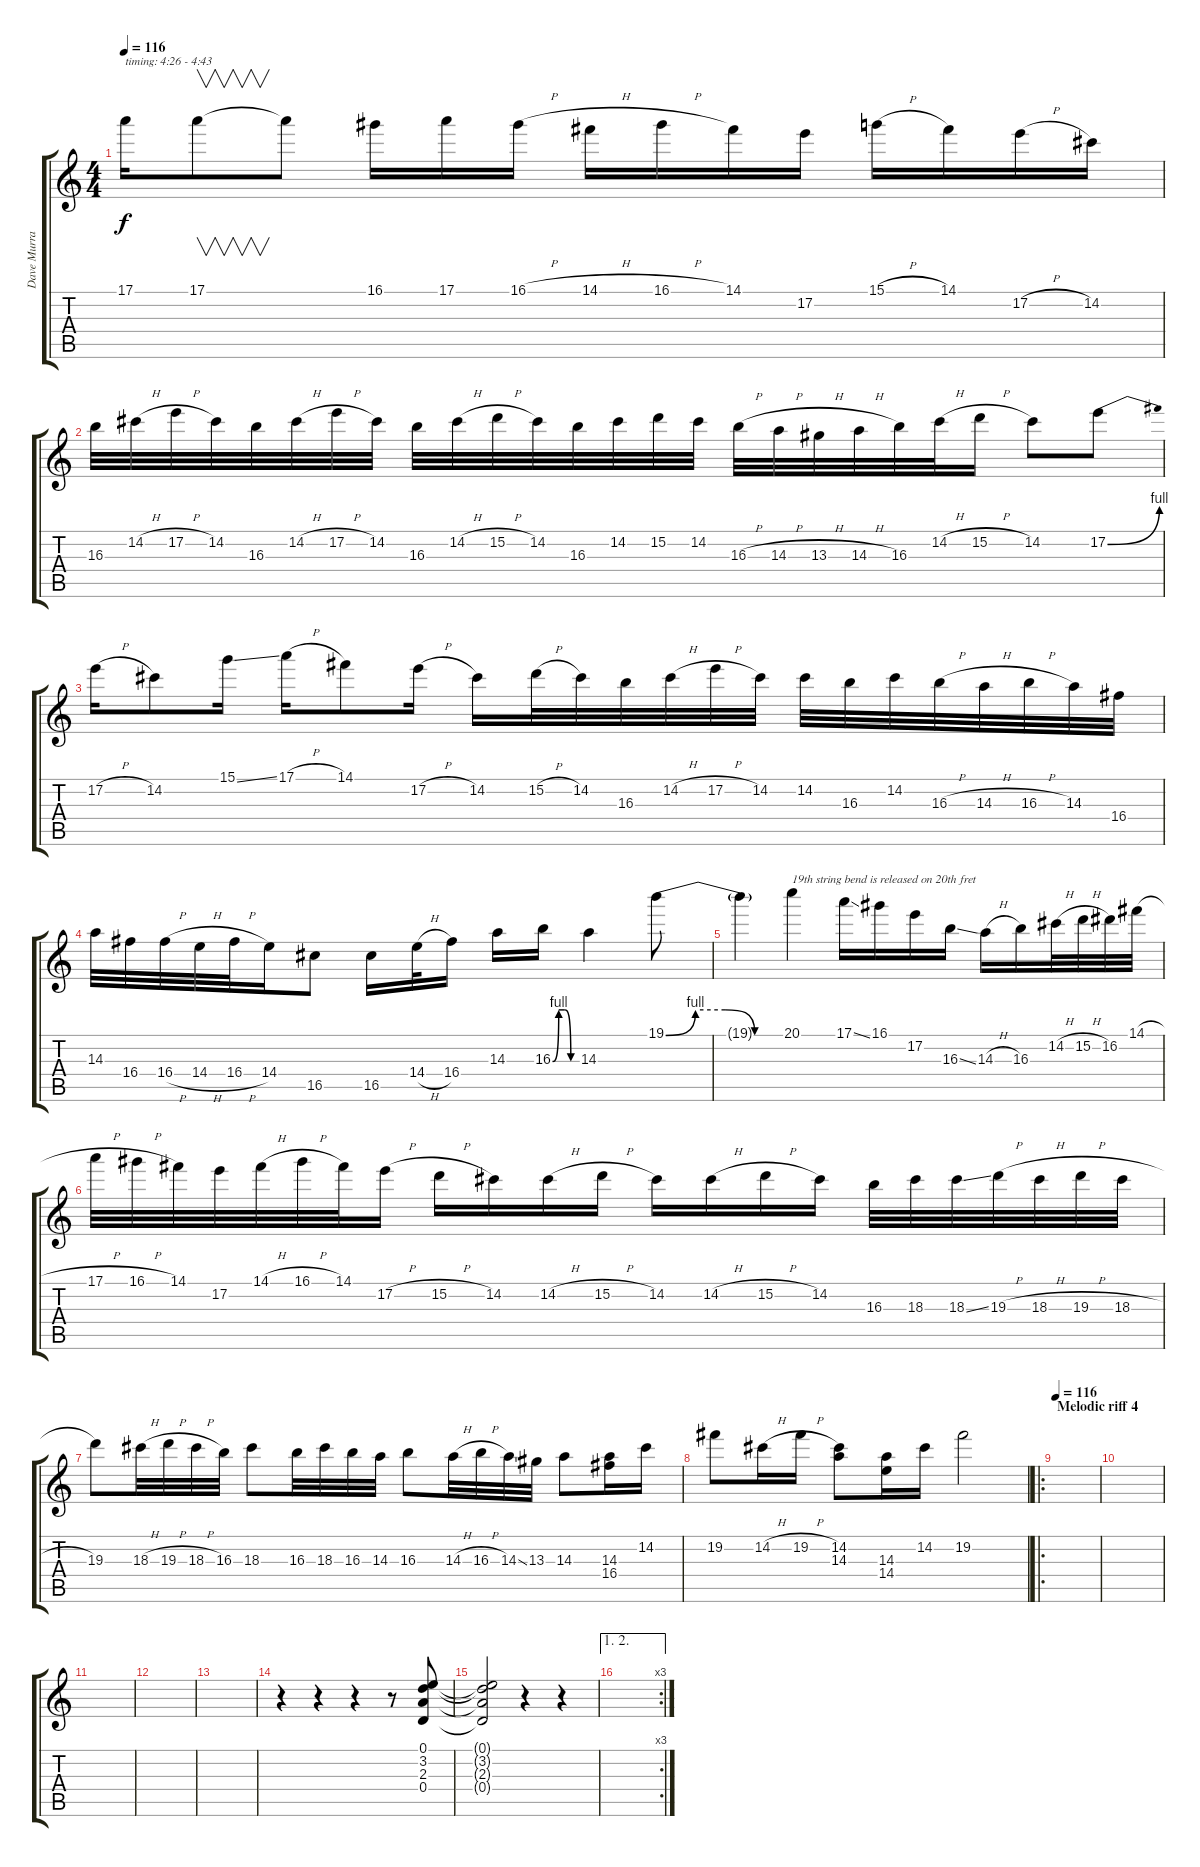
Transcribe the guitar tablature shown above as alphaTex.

\track ("Dave Murray Distortion" "Dave Murra") {instrument distortionguitar}
\staff {score tabs}
\tuning (E4 B3 G3 D3 A2 E2) {hide}
\ts (4 4)
\tempo 116
\clef g2
\ks c
17.1{t}.16{txt "timing: 4:26 - 4:43" dy f} 17.1.8{v} 17.1{t}.8 16.1.16 17.1.16 16.1{h}.16 14.1{h}.16 16.1{h}.16 14.1.16 17.2.16 15.1{h}.16 14.1.16 17.2{h}.16 14.2.16 |
16.3.32 14.2{h}.32 17.2{h}.32 14.2.32 16.3.32 14.2{h}.32 17.2{h}.32 14.2.32 16.3.32 14.2{h}.32 15.2{h}.32 14.2.32 16.3.32 14.2.32 15.2.32 14.2.32 16.3{h}.32 14.3{h}.32 13.3{h}.32 14.3{h}.32 16.3.32 14.2{h}.32 15.2{h}.16 14.2.8 17.2{be (bend 0 0 60 4)}.8 |
17.2{h}.16 14.2.8 15.1{ss}.16 17.1{h}.16 14.1.8 17.2{h}.16 14.2.16 15.2{h}.32 14.2.32 16.3.32 14.2{h}.32 17.2{h}.32 14.2.32 14.2.32 16.3.32 14.2.32 16.3{h}.32 14.3{h}.32 16.3{h}.32 14.3.32 16.4.32 |
14.3.32 16.4.32 16.4{h}.32 14.4{h}.32 16.4{h}.32 14.4.16 16.5.8 16.5.16 14.4{h}.32 16.4.16 14.3.16 16.3{be (custom 0 0 15 4 30 4 45 0 60 0)}.16 14.3.4 19.1{be (custom 0 0 15 4 30 4 45 0 60 0)}.8 |
19.1{t}.4 20.1.4{txt "19th string bend is released on 20th fret"} 17.1{ss}.16 16.1.16 17.2.16 16.3{ss}.16 14.3{h}.16 16.3.16 14.2{h}.32 15.2{h}.32 16.2.32 14.1{h}.32 |
17.1{h}.32 16.1{h}.32 14.1.32 17.2.32 14.1{h}.32 16.1{h}.32 14.1.32 17.2{h}.16 15.2{h}.16 14.2.16 14.2{h}.16 15.2{h}.16 14.2.16 14.2{h}.16 15.2{h}.16 14.2.16 16.3.32 18.3.32 18.3{ss}.32 19.3{h}.32 18.3{h}.32 19.3{h}.32 18.3{h}.32 |
19.3.8 18.3{h}.32 19.3{h}.32 18.3{h}.32 16.3.32 18.3.8 16.3.32 18.3.32 16.3.32 14.3.32 16.3.8 14.3{h}.32 16.3{h}.32 14.3{ss}.32 13.3.32 14.3.8 (14.3 16.4).16 14.2.16 |
19.2.8 14.2{h}.16 19.2{h}.16 (14.2 14.3).8 (14.3 14.4).16 14.2.16 19.2.2 |
\ro
\section ("" "Melodic riff 4")
\tempo 116
|
|
|
|
|
r.4 r.4 r.4 r.8 (0.1 3.2 2.3 0.4).8 |
(0.1{t} 3.2{t} 2.3{t} 0.4{t}).2 r.4 r.4 |
\ae (1 2)
\rc 3
